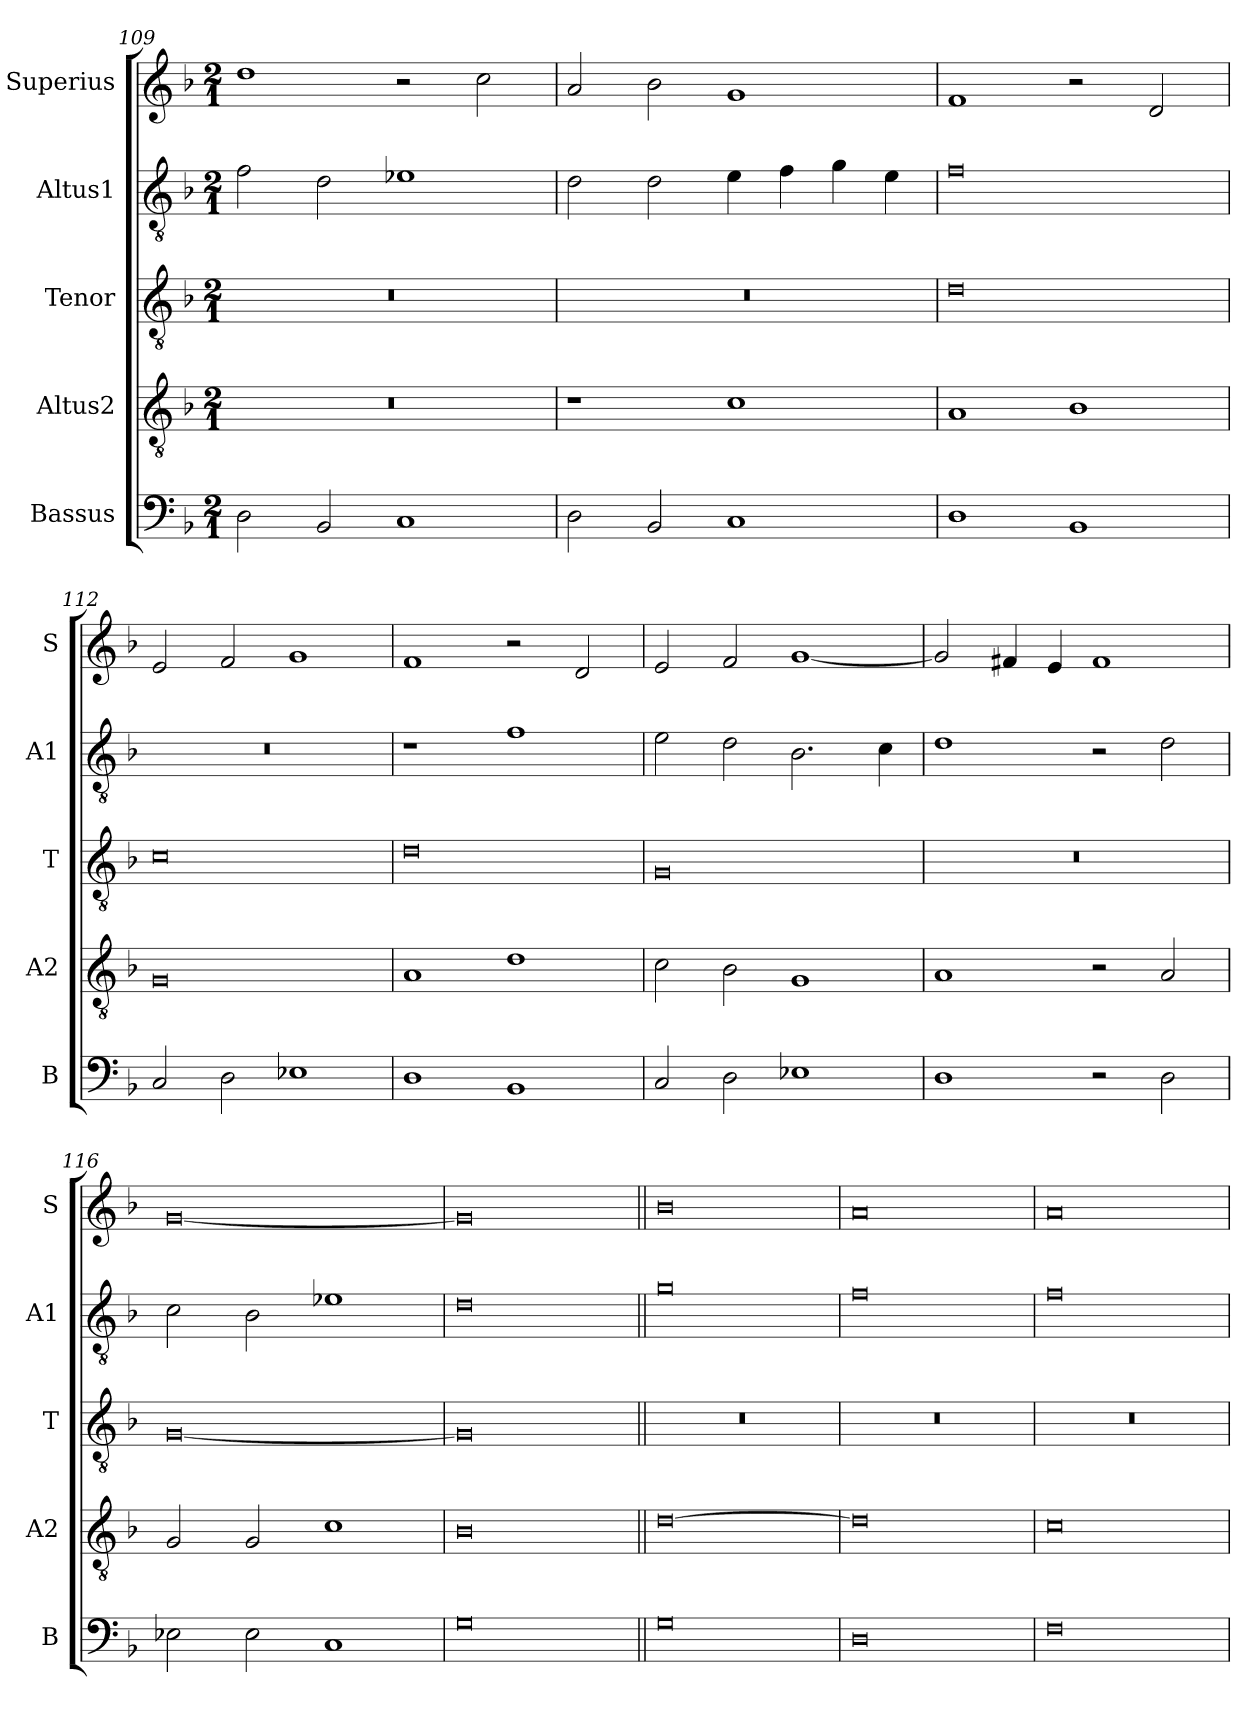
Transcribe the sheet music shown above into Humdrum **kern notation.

**kern	**kern	**kern	**kern	**kern
*part5	*part4	*part3	*part2	*part1
*staff5	*staff4	*staff3	*staff2	*staff1
*I"Bassus	*I"Altus2	*I"Tenor	*I"Altus1	*I"Superius
*I'B	*I'A2	*I'T	*I'A1	*I'S
*clefF4	*clefGv2	*clefGv2	*clefGv2	*clefG2
*k[b-]	*k[b-]	*k[b-]	*k[b-]	*k[b-]
*M2/1	*M2/1	*M2/1	*M2/1	*M2/1
=109	=109	=109	=109	=109
2D\	0r	0r	2f\	1dd
2BB-/	.	.	2d\	.
1C	.	.	1e-X	2r
.	.	.	.	2cc\
=110	=110	=110	=110	=110
2D\	1r	0r	2d\	2a/
2BB-/	.	.	2d\	2b-\
1C	1c	.	4e\	1g
.	.	.	4f\	.
.	.	.	4g\	.
.	.	.	4e\	.
=111	=111	=111	=111	=111
1D	1A	0d	0f	1f
1BB-	1B-	.	.	2r
.	.	.	.	2d/
=112	=112	=112	=112	=112
2C/	0G	0c	0r	2e/
2D\	.	.	.	2f/
1E-X	.	.	.	1g
=113	=113	=113	=113	=113
1D	1A	0d	1r	1f
1BB-	1d	.	1f	2r
.	.	.	.	2d/
=114	=114	=114	=114	=114
2C/	2c\	0G	2e\	2e/
2D\	2B-\	.	2d\	2f/
1E-X	1G	.	2.B-\	[1g
.	.	.	4c\	.
=115	=115	=115	=115	=115
1D	1A	0r	1d	2g/]
.	.	.	.	4f#X/
.	.	.	.	4e/
2r	2r	.	2r	1f#
2D\	2A/	.	2d\	.
=116	=116	=116	=116	=116
2E-X\	2G/	[0G	2c\	[0g
2E-\	2G/	.	2B-\	.
1C	1c	.	1e-X	.
=117	=117	=117	=117	=117
0G	0B-	0G]	0d	0g]
!!LO:LB:g=z
=118||	=118||	=118||	=118||	=118||
0G	[0d	0r	0g	0b-
=119	=119	=119	=119	=119
0D	0d]	0r	0f	0a
=120	=120	=120	=120	=120
0F	0c	0r	0f	0a
=	=	=	=	=
*-	*-	*-	*-	*-
